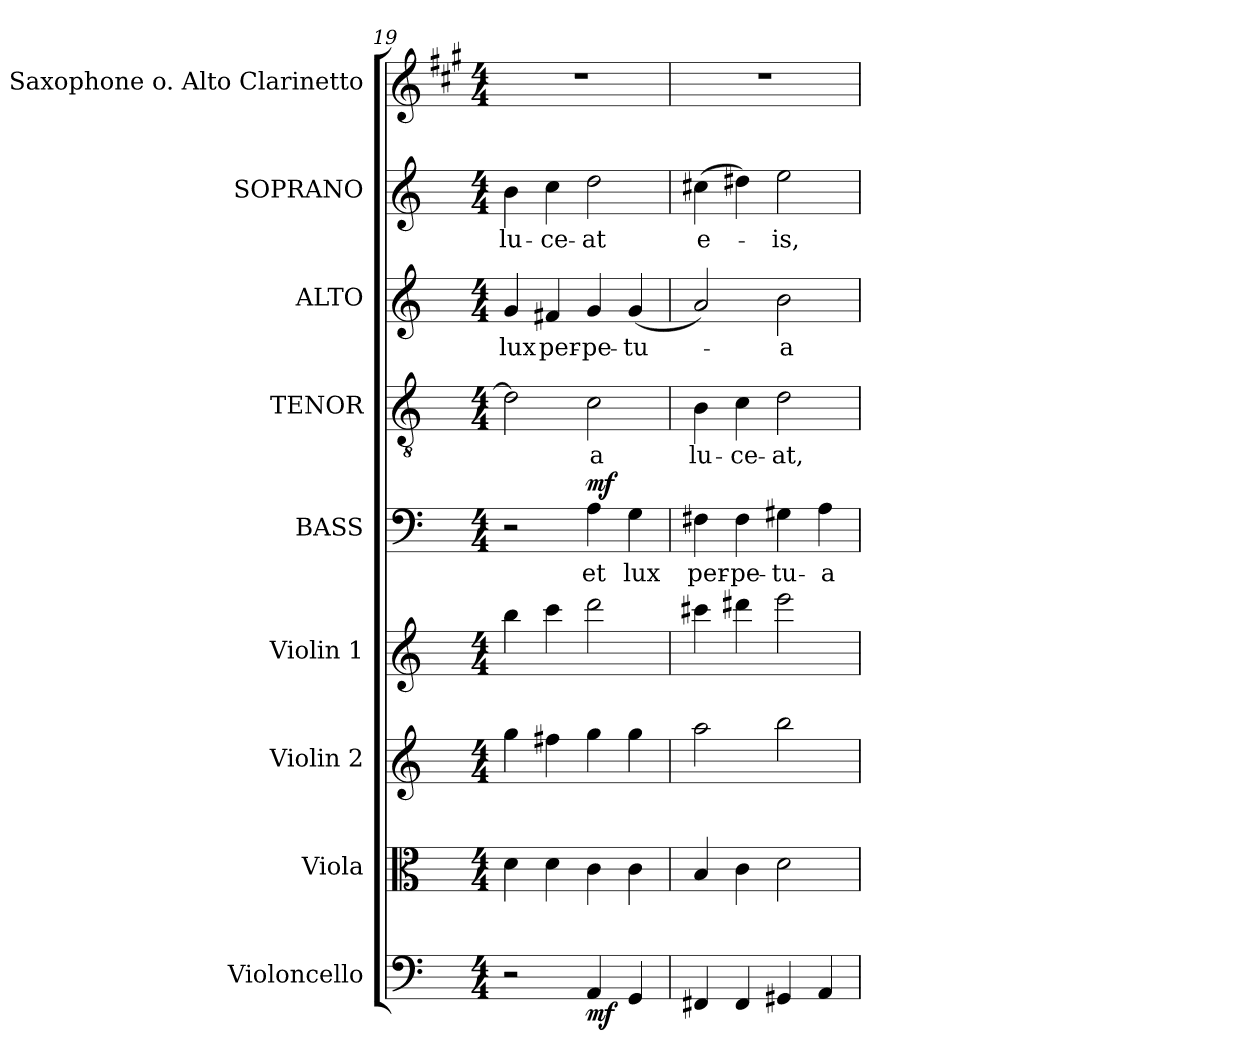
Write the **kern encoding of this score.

**kern	**dynam	**kern	**kern	**kern	**kern	**text	**dynam	**kern	**text	**kern	**text	**kern	**text	**kern
*part9	*part9	*part8	*part7	*part6	*part5	*part5	*part5	*part4	*part4	*part3	*part3	*part2	*part2	*part1
*staff9	*staff9	*staff8	*staff7	*staff6	*staff5	*staff5	*staff5	*staff4	*staff4	*staff3	*staff3	*staff2	*staff2	*staff1
*I"Violoncello	*	*I"Viola	*I"Violin 2	*I"Violin 1	*I"BASS	*	*	*I"TENOR	*	*I"ALTO	*	*I"SOPRANO	*	*I"Alto Saxophone o. Alto Clarinetto
*I'Vc.	*	*I'Vla.	*I'Vln. 2	*I'Vln. 1	*I'B.	*	*	*I'T.	*	*I'A.	*	*I'S.	*	*I'Alto Sax. o. Alto Clar.
*clefF4	*	*clefC3	*clefG2	*clefG2	*clefF4	*	*	*clefGv2	*	*clefG2	*	*clefG2	*	*clefG2
*	*	*	*	*	*	*	*	*ITrd7c12	*	*	*	*	*	*ITrd5c9
*k[]	*	*k[]	*k[]	*k[]	*k[]	*	*	*k[]	*	*k[]	*	*k[]	*	*k[]
*C:	*	*C:	*C:	*C:	*C:	*	*	*C:	*	*C:	*	*C:	*	*C:
*M4/4	*	*M4/4	*M4/4	*M4/4	*M4/4	*	*	*M4/4	*	*M4/4	*	*M4/4	*	*M4/4
=19	=19	=19	=19	=19	=19	=19	=19	=19	=19	=19	=19	=19	=19	=19
!	!	!	!	!	!	!	!	!	!	!	!LO:LY:b:color=#000000	!	!	!
!	!	!	!	!	!	!	!	!	!	!	!	!	!LO:LY:b:color=#000000	!
2r	.	4di\	4ggi\	4bbi\	2r	.	.	2Di\]	.	4gi/	lux	4bi\	lu-	1r
!	!	!	!	!	!	!	!	!	!	!	!LO:LY:b:color=#000000	!	!	!
!	!	!	!	!	!	!	!	!	!	!	!	!	!LO:LY:b:color=#000000	!
.	.	4di\	4ff#Xi\	4ccci\	.	.	.	.	.	4f#Xi/	per-	4cci\	-ce-	.
!	!	!	!	!	!	!LO:LY:b:color=#000000	!	!	!	!	!	!	!	!
!	!	!	!	!	!	!	!	!	!LO:LY:b:color=#000000	!	!	!	!	!
!	!	!	!	!	!	!	!	!	!	!	!LO:LY:b:color=#000000	!	!	!
!	!	!	!	!	!	!	!	!	!	!	!	!	!LO:LY:b:color=#000000	!
4AAi/	mf	4ci\	4ggi\	2dddi\	4Ai\	et	mf	2Ci\	-a	4gi/	-pe-	2ddi\	-at	.
!	!	!	!	!	!	!LO:LY:b:color=#000000	!	!	!	!	!	!	!	!
!	!	!	!	!	!	!	!	!	!	!	!LO:LY:b:color=#000000	!	!	!
4GGi/	.	4ci\	4ggi\	.	4Gi\	lux	.	.	.	(4gi/	-tu-	.	.	.
=20	=20	=20	=20	=20	=20	=20	=20	=20	=20	=20	=20	=20	=20	=20
!	!	!	!	!	!	!LO:LY:b:color=#000000	!	!	!	!	!	!	!	!
!	!	!	!	!	!	!	!	!	!LO:LY:b:color=#000000	!	!	!	!	!
!	!	!	!	!	!	!	!	!	!	!	!	!	!LO:LY:b:color=#000000	!
4FF#Xi/	.	4Bi/	2aai\	4ccc#Xi\	4F#Xi\	per-	.	4BBi\	lu-	2ai/)	.	(4cc#Xi\	e-	1r
!	!	!	!	!	!	!LO:LY:b:color=#000000	!	!	!	!	!	!	!	!
!	!	!	!	!	!	!	!	!	!LO:LY:b:color=#000000	!	!	!	!	!
4FF#i/	.	4ci\	.	4ddd#Xi\	4F#i\	-pe-	.	4Ci\	-ce-	.	.	4dd#Xi\)	.	.
!	!	!	!	!	!	!LO:LY:b:color=#000000	!	!	!	!	!	!	!	!
!	!	!	!	!	!	!	!	!	!LO:LY:b:color=#000000	!	!	!	!	!
!	!	!	!	!	!	!	!	!	!	!	!LO:LY:b:color=#000000	!	!	!
!	!	!	!	!	!	!	!	!	!	!	!	!	!LO:LY:b:color=#000000	!
4GG#Xi/	.	2di\	2bbi\	2eeei\	4G#Xi\	-tu-	.	2Di\	-at,	2bi\	-a	2eei\	-is,	.
!	!	!	!	!	!	!LO:LY:b:color=#000000	!	!	!	!	!	!	!	!
4AAi/	.	.	.	.	4Ai\	-a	.	.	.	.	.	.	.	.
=	=	=	=	=	=	=	=	=	=	=	=	=	=	=
*-	*-	*-	*-	*-	*-	*-	*-	*-	*-	*-	*-	*-	*-	*-
